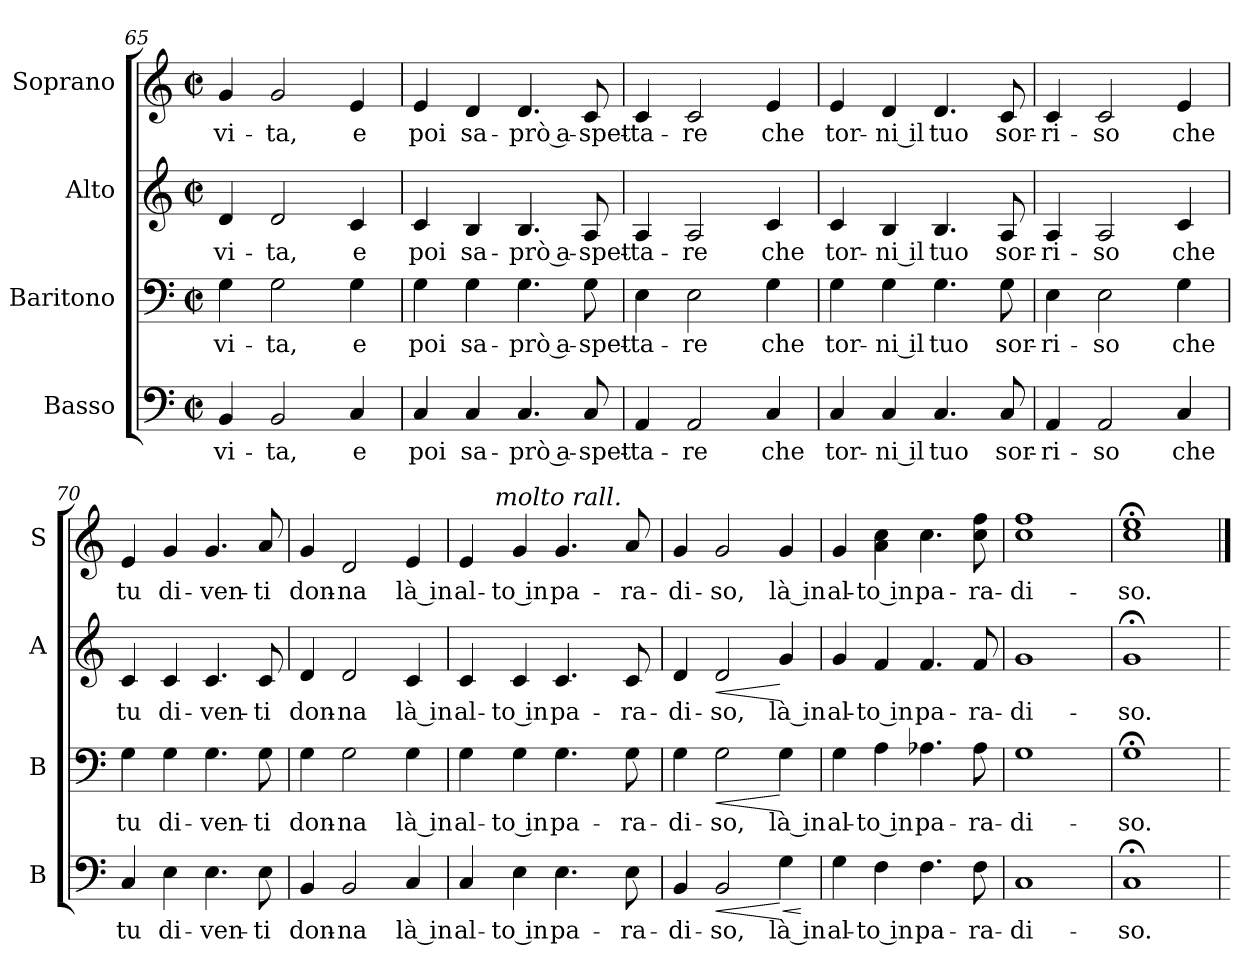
**kern	**text	**dynam	**kern	**text	**dynam	**kern	**text	**dynam	**kern	**text
*part4	*part4	*part4	*part3	*part3	*part3	*part2	*part2	*part2	*part1	*part1
*staff4	*staff4	*staff4	*staff3	*staff3	*staff3	*staff2	*staff2	*staff2	*staff1	*staff1
*I"Basso	*	*	*I"Baritono	*	*	*I"Alto	*	*	*I"Soprano	*
*I'B	*	*	*I'B	*	*	*I'A	*	*	*I'S	*
*clefF4	*	*	*clefF4	*	*	*clefG2	*	*	*clefG2	*
*M2/2	*	*	*M2/2	*	*	*M2/2	*	*	*M2/2	*
*met(c|)	*	*	*met(c|)	*	*	*met(c|)	*	*	*met(c|)	*
=65	=65	=65	=65	=65	=65	=65	=65	=65	=65	=65
!	!LO:LY:b:cj	!	!	!LO:LY:b:cj	!	!	!LO:LY:b:cj	!	!	!LO:LY:b:cj
4BB/	vi-	.	4G\	vi-	.	4d/	vi-	.	4g/	vi-
!	!LO:LY:b:cj	!	!	!LO:LY:b:cj	!	!	!LO:LY:b:cj	!	!	!LO:LY:b:cj
2BB/	-ta,	.	2G\	-ta,	.	2d/	-ta,	.	2g/	-ta,
!	!LO:LY:b:cj	!	!	!LO:LY:b:cj	!	!	!LO:LY:b:cj	!	!	!LO:LY:b:cj
4C/	e	.	4G\	e	.	4c/	e	.	4e/	e
!!LO:LB:g=z
=66	=66	=66	=66	=66	=66	=66	=66	=66	=66	=66
!	!LO:LY:b:cj	!	!	!LO:LY:b:cj	!	!	!LO:LY:b:cj	!	!	!LO:LY:b:cj
4C/	poi	.	4G\	poi	.	4c/	poi	.	4e/	poi
!	!LO:LY:b:cj	!	!	!LO:LY:b:cj	!	!	!LO:LY:b:cj	!	!	!LO:LY:b:cj
4C/	sa-	.	4G\	sa-	.	4B/	sa-	.	4d/	sa-
!	!LO:LY:b:rj	!	!	!LO:LY:b:rj	!	!	!LO:LY:b:rj	!	!	!LO:LY:b:rj
4.C/	-prò a-	.	4.G\	-prò a-	.	4.B/	-prò a-	.	4.d/	-prò a-
!	!LO:LY:b:cj	!	!	!LO:LY:b:cj	!	!	!LO:LY:b:cj	!	!	!LO:LY:b:cj
8C/	-spet-	.	8G\	-spet-	.	8A/	-spet-	.	8c/	-spet-
=67	=67	=67	=67	=67	=67	=67	=67	=67	=67	=67
!	!LO:LY:b:cj	!	!	!LO:LY:b:cj	!	!	!LO:LY:b:cj	!	!	!LO:LY:b:cj
4AA/	-ta-	.	4E\	-ta-	.	4A/	-ta-	.	4c/	-ta-
!	!LO:LY:b:cj	!	!	!LO:LY:b:cj	!	!	!LO:LY:b:cj	!	!	!LO:LY:b:cj
2AA/	-re	.	2E\	-re	.	2A/	-re	.	2c/	-re
!	!LO:LY:b:cj	!	!	!LO:LY:b:cj	!	!	!LO:LY:b:cj	!	!	!LO:LY:b:cj
4C/	che	.	4G\	che	.	4c/	che	.	4e/	che
=68	=68	=68	=68	=68	=68	=68	=68	=68	=68	=68
!	!LO:LY:b:cj	!	!	!LO:LY:b:cj	!	!	!LO:LY:b:cj	!	!	!LO:LY:b:cj
4C/	tor-	.	4G\	tor-	.	4c/	tor-	.	4e/	tor-
!	!LO:LY:b:rj	!	!	!LO:LY:b:rj	!	!	!LO:LY:b:rj	!	!	!LO:LY:b:rj
4C/	-ni il	.	4G\	-ni il	.	4B/	-ni il	.	4d/	-ni il
!	!LO:LY:b:cj	!	!	!LO:LY:b:cj	!	!	!LO:LY:b:cj	!	!	!LO:LY:b:cj
4.C/	tuo	.	4.G\	tuo	.	4.B/	tuo	.	4.d/	tuo
!	!LO:LY:b:cj	!	!	!LO:LY:b:cj	!	!	!LO:LY:b:cj	!	!	!LO:LY:b:cj
8C/	sor-	.	8G\	sor-	.	8A/	sor-	.	8c/	sor-
=69	=69	=69	=69	=69	=69	=69	=69	=69	=69	=69
!	!LO:LY:b:cj	!	!	!LO:LY:b:cj	!	!	!LO:LY:b:cj	!	!	!LO:LY:b:cj
4AA/	-ri-	.	4E\	-ri-	.	4A/	-ri-	.	4c/	-ri-
!	!LO:LY:b:cj	!	!	!LO:LY:b:cj	!	!	!LO:LY:b:cj	!	!	!LO:LY:b:cj
2AA/	-so	.	2E\	-so	.	2A/	-so	.	2c/	-so
!	!LO:LY:b:cj	!	!	!LO:LY:b:cj	!	!	!LO:LY:b:cj	!	!	!LO:LY:b:cj
4C/	che	.	4G\	che	.	4c/	che	.	4e/	che
=70	=70	=70	=70	=70	=70	=70	=70	=70	=70	=70
!	!LO:LY:b:cj	!	!	!LO:LY:b:cj	!	!	!LO:LY:b:cj	!	!	!LO:LY:b:cj
4C/	tu	.	4G\	tu	.	4c/	tu	.	4e/	tu
!	!LO:LY:b:cj	!	!	!LO:LY:b:cj	!	!	!LO:LY:b:cj	!	!	!LO:LY:b:cj
4E\	di-	.	4G\	di-	.	4c/	di-	.	4g/	di-
!	!LO:LY:b:cj	!	!	!LO:LY:b:cj	!	!	!LO:LY:b:cj	!	!	!LO:LY:b:cj
4.E\	-ven-	.	4.G\	-ven-	.	4.c/	-ven-	.	4.g/	-ven-
!	!LO:LY:b:cj	!	!	!LO:LY:b:cj	!	!	!LO:LY:b:cj	!	!	!LO:LY:b:cj
8E\	-ti	.	8G\	-ti	.	8c/	-ti	.	8a/	-ti
!!LO:LB:g=z
=71	=71	=71	=71	=71	=71	=71	=71	=71	=71	=71
!	!LO:LY:b:cj	!	!	!LO:LY:b:cj	!	!	!LO:LY:b:cj	!	!	!LO:LY:b:cj
4BB/	don-	.	4G\	don-	.	4d/	don-	.	4g/	don-
!	!LO:LY:b:cj	!	!	!LO:LY:b:cj	!	!	!LO:LY:b:cj	!	!	!LO:LY:b:cj
2BB/	-na	.	2G\	-na	.	2d/	-na	.	2d/	-na
!	!LO:LY:b:rj	!	!	!LO:LY:b:rj	!	!	!LO:LY:b:rj	!	!	!LO:LY:b:rj
4C/	là in	.	4G\	là in	.	4c/	là in	.	4e/	là in
=72	=72	=72	=72	=72	=72	=72	=72	=72	=72	=72
!	!LO:LY:b:cj	!	!	!LO:LY:b:cj	!	!	!LO:LY:b:cj	!	!	!LO:LY:b:cj
*	*	*	*	*	*	*	*	*	*^	*
4C/	al-	.	4G\	al-	.	4c/	al-	.	4e/	8.ryy	al-
!	!	!	!	!	!	!	!	!	!	!LO:TX:a:i:t=molto rall.	!
.	.	.	.	.	.	.	.	.	.	2ryy	.
!	!LO:LY:b:rj	!	!	!LO:LY:b:rj	!	!	!LO:LY:b:rj	!	!	!	!LO:LY:b:rj
4E\	-to in	.	4G\	-to in	.	4c/	-to in	.	4g/	.	-to in
!	!LO:LY:b:cj	!	!	!LO:LY:b:cj	!	!	!LO:LY:b:cj	!	!	!	!LO:LY:b:cj
4.E\	pa-	.	4.G\	pa-	.	4.c/	pa-	.	4.g/	.	pa-
.	.	.	.	.	.	.	.	.	.	4ryy	.
!	!LO:LY:b:cj	!	!	!LO:LY:b:cj	!	!	!LO:LY:b:cj	!	!	!	!LO:LY:b:cj
8E\	-ra-	.	8G\	-ra-	.	8c/	-ra-	.	8a/	.	-ra-
.	.	.	.	.	.	.	.	.	.	16ryy	.
=73	=73	=73	=73	=73	=73	=73	=73	=73	=73	=73	=73
!	!LO:LY:b:cj	!	!	!LO:LY:b:cj	!	!	!LO:LY:b:cj	!	!	!	!LO:LY:b:cj
*	*	*	*	*	*	*	*	*	*v	*v	*
4BB/	-di-	.	4G\	-di-	.	4d/	-di-	.	4g/	-di-
!	!LO:LY:b:cj	!LO:HP:b	!	!LO:LY:b:cj	!LO:HP:b	!	!LO:LY:b:cj	!LO:HP:b	!	!LO:LY:b:cj
2BB/	-so,	<	2G\	-so,	<	2d/	-so,	<	2g/	-so,
!	!LO:LY:b:rj	!LO:HP:n=1:b	!	!LO:LY:b:rj	!	!	!LO:LY:b:rj	!	!	!LO:LY:b:rj
4G\	là in	[ <	4G\	là in	[	4g/	là in	[	4g/	là in
.	.	[	.	.	.	.	.	.	.	.
=74	=74	=74	=74	=74	=74	=74	=74	=74	=74	=74
!	!LO:LY:b:cj	!	!	!LO:LY:b:cj	!	!	!LO:LY:b:cj	!	!	!LO:LY:b:cj
4G\	al-	.	4G\	al-	.	4g/	al-	.	4g/	al-
!	!LO:LY:b:rj	!	!	!LO:LY:b:rj	!	!	!LO:LY:b:rj	!	!	!LO:LY:b:rj
4F\	-to in	.	4A\	-to in	.	4f/	-to in	.	4cc\ 4a\	-to in
!	!LO:LY:b:cj	!	!	!LO:LY:b:cj	!	!	!LO:LY:b:cj	!	!	!LO:LY:b:cj
4.F\	pa-	.	4.A-X\	pa-	.	4.f/	pa-	.	4.cc\	pa-
!	!LO:LY:b:cj	!	!	!LO:LY:b:cj	!	!	!LO:LY:b:cj	!	!	!LO:LY:b:cj
8F\	-ra-	.	8A-\	-ra-	.	8f/	-ra-	.	8ff\ 8cc\	-ra-
=75	=75	=75	=75	=75	=75	=75	=75	=75	=75	=75
!	!LO:LY:b:cj	!	!	!LO:LY:b:cj	!	!	!LO:LY:b:cj	!	!	!LO:LY:b:cj
1C	-di-	.	1G	-di-	.	1g	-di-	.	1ff 1cc	-di-
=76	=76	=76	=76	=76	=76	=76	=76	=76	=76	=76
!	!LO:LY:b:cj	!	!	!LO:LY:b:cj	!	!	!LO:LY:b:cj	!	!	!LO:LY:b:cj
1C;<	-so.	.	1G;<	-so.	.	1g;<	-so.	.	1ee;< 1cc;<	-so.
=	==	==	=	==	==	=	==	==	==	==
*-	*-	*-	*-	*-	*-	*-	*-	*-	*-	*-
